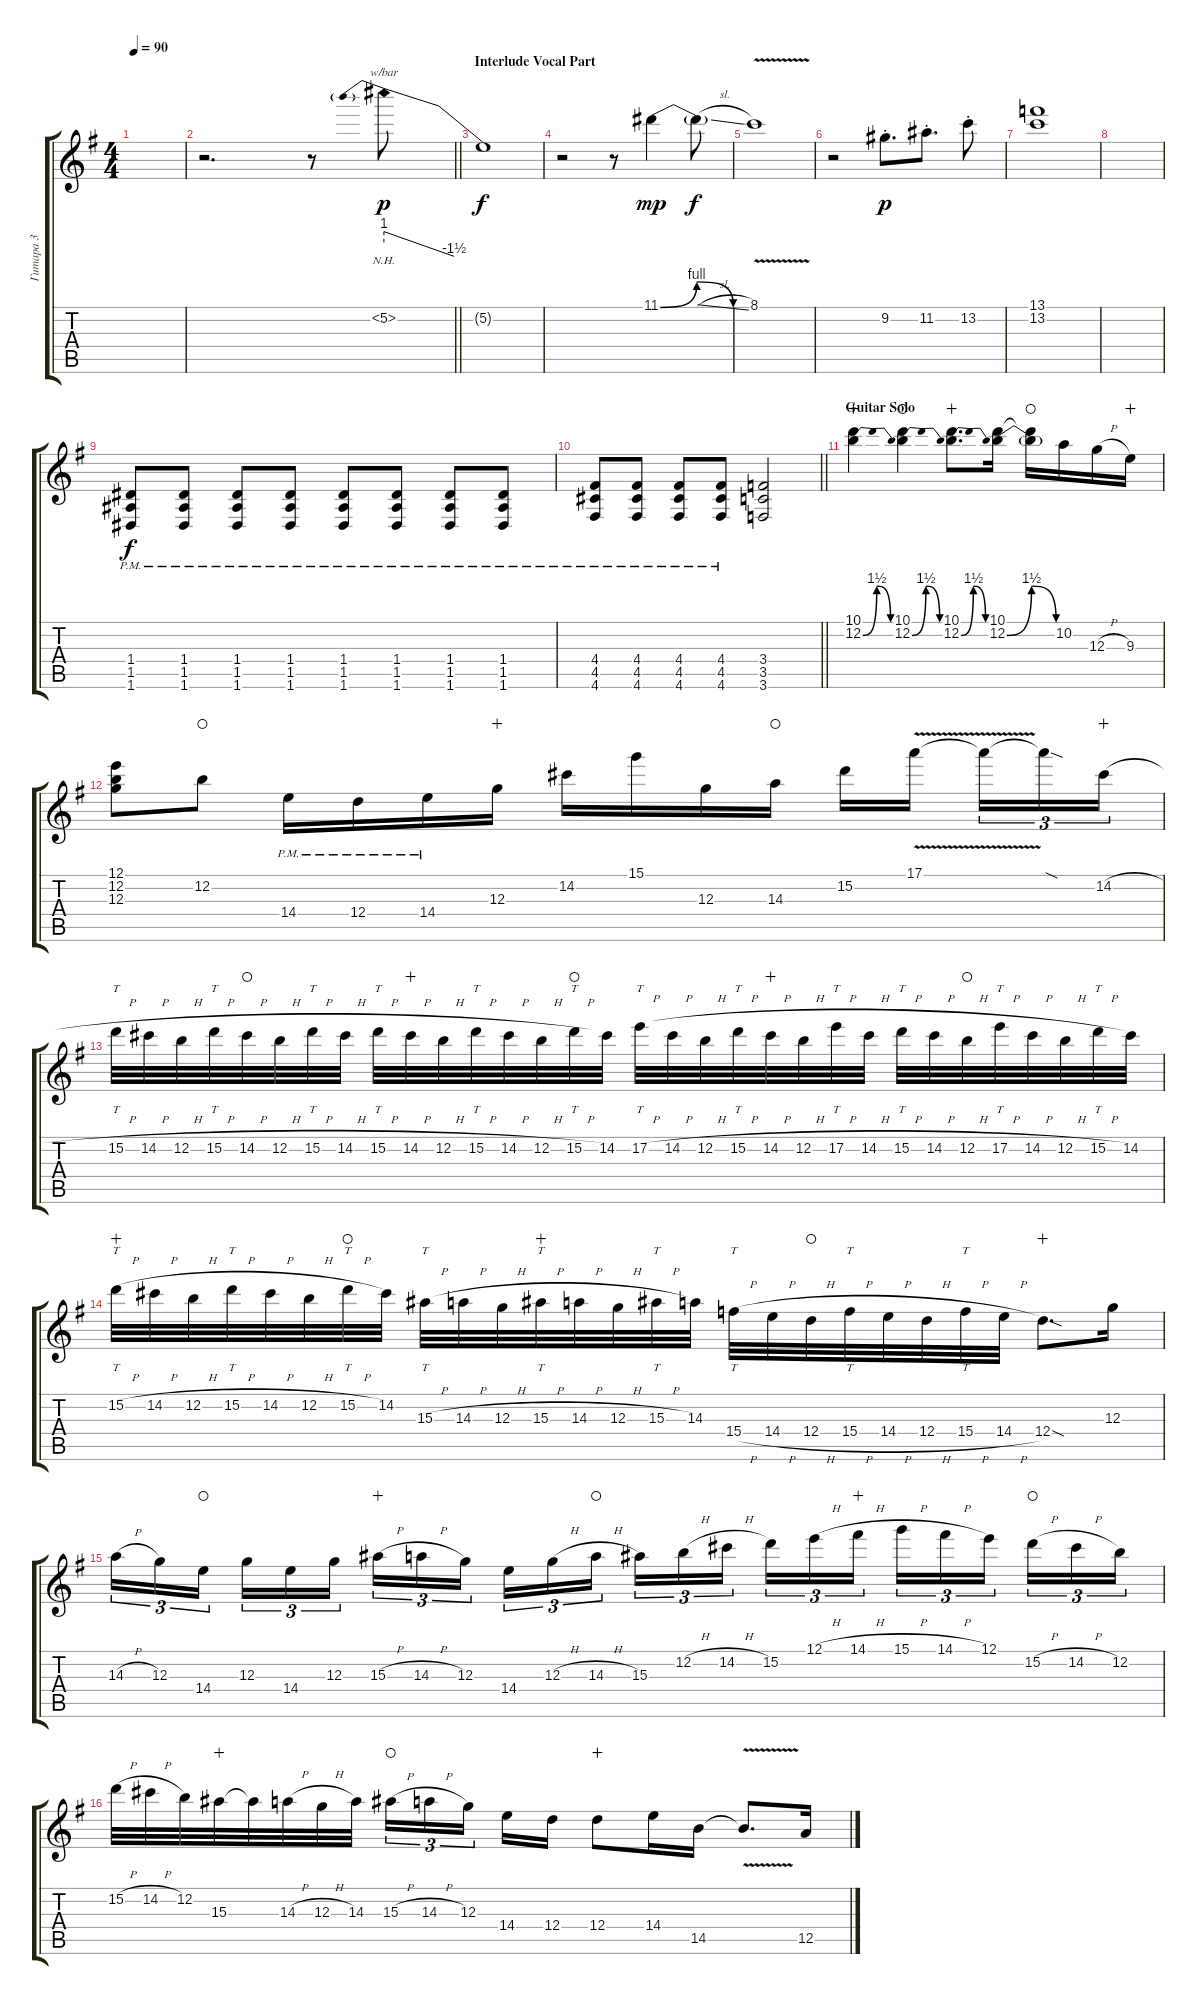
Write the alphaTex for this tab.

\track ("Гитара 3" "Гитара 3") {instrument distortionguitar}
\staff {score tabs}
\tuning (E4 B3 G3 D3 A2 D2) {hide}
\ts (4 4)
\tempo 90
\clef g2
\ks eminor
|
\barLineRight lightlight
r.2{d} r.8 5.2{nh}.8{tbe (predivedive default 0 4 60 -6) dy p} |
\section ("" "Interlude Vocal Part")
5.2{t}.1{dy f} |
r.2 r.8 11.1{be (bendrelease 0 0 15 4 41 4 60 0)}.4{dy mp} 11.1{sl t}.8{dy f} |
8.1{v}.1 |
r.2 9.2{st}.8{d dy p} 11.2{st}.8{d} 13.2{st}.8 |
(13.1 13.2).1 |
|
(1.4{pm} 1.5{pm} 1.6{pm}).8{dy f} (1.4{pm} 1.5{pm} 1.6{pm}).8 (1.4{pm} 1.5{pm} 1.6{pm}).8 (1.4{pm} 1.5{pm} 1.6{pm}).8 (1.4{pm} 1.5{pm} 1.6{pm}).8 (1.4{pm} 1.5{pm} 1.6{pm}).8 (1.4{pm} 1.5{pm} 1.6{pm}).8 (1.4{pm} 1.5{pm} 1.6{pm}).8 |
\barLineRight lightlight
(4.4{pm} 4.5{pm} 4.6{pm}).8 (4.4{pm} 4.5{pm} 4.6{pm}).8 (4.4{pm} 4.5{pm} 4.6{pm}).8 (4.4{pm} 4.5{pm} 4.6{pm}).8 (3.4 3.5 3.6).2 |
\section ("" "Guitar Solo")
(10.1 12.2{be (bendrelease 0 0 15 6 41 6 60 0)}).4{volume 11 wahc} (10.1 12.2{be (bendrelease 0 0 15 6 44 6 60 0)}).4{waho} (10.1 12.2{be (bendrelease 0 0 15 6 44 6 60 0)}).8{d wahc} (10.1 12.2{be (bendrelease 0 0 15 6 43 6 60 0)}).16 (10.1{t} 12.2{t}).16{waho} 10.2.16 12.3{h}.16 9.3.16{wahc} |
(12.1 12.2 12.3).8 12.2.8{waho} 14.4{pm}.16 12.4{pm}.16 14.4{pm}.16 12.3.16{wahc} 14.2.16 15.1.16 12.3.16 14.3.16{waho} 15.2.16 17.1{v}.16{beam splitsecondary} 17.1{t}.16{tu (3 2)} 17.1{sod t}.16{tu (3 2)} 14.2{h}.16{tu (3 2) wahc} |
15.2{h}.32{tt} 14.2{h}.32 12.2{h}.32 15.2{h}.32{tt} 14.2{h}.32{waho} 12.2{h}.32 15.2{h}.32{tt} 14.2{h}.32 15.2{h}.32{tt} 14.2{h}.32{wahc} 12.2{h}.32 15.2{h}.32{tt} 14.2{h}.32 12.2{h}.32 15.2{h}.32{tt waho} 14.2.32 17.2{h}.32{tt} 14.2{h}.32 12.2{h}.32 15.2{h}.32{tt} 14.2{h}.32{wahc} 12.2{h}.32 17.2{h}.32{tt} 14.2{h}.32 15.2{h}.32{tt} 14.2{h}.32 12.2{h}.32{waho} 17.2{h}.32{tt} 14.2{h}.32 12.2{h}.32 15.2{h}.32{tt} 14.2.32 |
15.2{h}.32{tt wahc} 14.2{h}.32 12.2{h}.32 15.2{h}.32{tt} 14.2{h}.32 12.2{h}.32 15.2{h}.32{tt waho} 14.2.32 15.3{h}.32{tt} 14.3{h}.32 12.3{h}.32 15.3{h}.32{tt wahc} 14.3{h}.32 12.3{h}.32 15.3{h}.32{tt} 14.3.32 15.4{h}.32{tt} 14.4{h}.32 12.4{h}.32{waho} 15.4{h}.32{tt} 14.4{h}.32 12.4{h}.32 15.4{h}.32{tt} 14.4{h}.32 12.4{sod}.8{d wahc} 12.3.16 |
14.3{h}.16{tu (3 2)} 12.3.16{tu (3 2)} 14.4.16{tu (3 2) waho beam splitsecondary} 12.3.16{tu (3 2)} 14.4.16{tu (3 2)} 12.3.16{tu (3 2)} 15.3{h}.16{tu (3 2) wahc} 14.3{h}.16{tu (3 2)} 12.3.16{tu (3 2) beam splitsecondary} 14.4.16{tu (3 2)} 12.3{h}.16{tu (3 2)} 14.3{h}.16{tu (3 2) waho} 15.3.16{tu (3 2)} 12.2{h}.16{tu (3 2)} 14.2{h}.16{tu (3 2) beam splitsecondary} 15.2.16{tu (3 2)} 12.1{h}.16{tu (3 2)} 14.1{h}.16{tu (3 2) wahc} 15.1{h}.16{tu (3 2)} 14.1{h}.16{tu (3 2)} 12.1.16{tu (3 2) beam splitsecondary} 15.2{h}.16{tu (3 2) waho} 14.2{h}.16{tu (3 2)} 12.2.16{tu (3 2)} |
15.2{h}.32 14.2{h}.32 12.2.32 15.3.32{wahc} 15.3{t}.32 14.3{h}.32 12.3{h}.32 14.3.32 15.3{h}.16{tu (3 2) waho} 14.3{h}.16{tu (3 2)} 12.3.16{tu (3 2) beam splitsecondary} 14.4.16 12.4.16 12.4.8{wahc} 14.4.16 14.5.16 14.5{v t}.8{d} 12.5{h}.16
